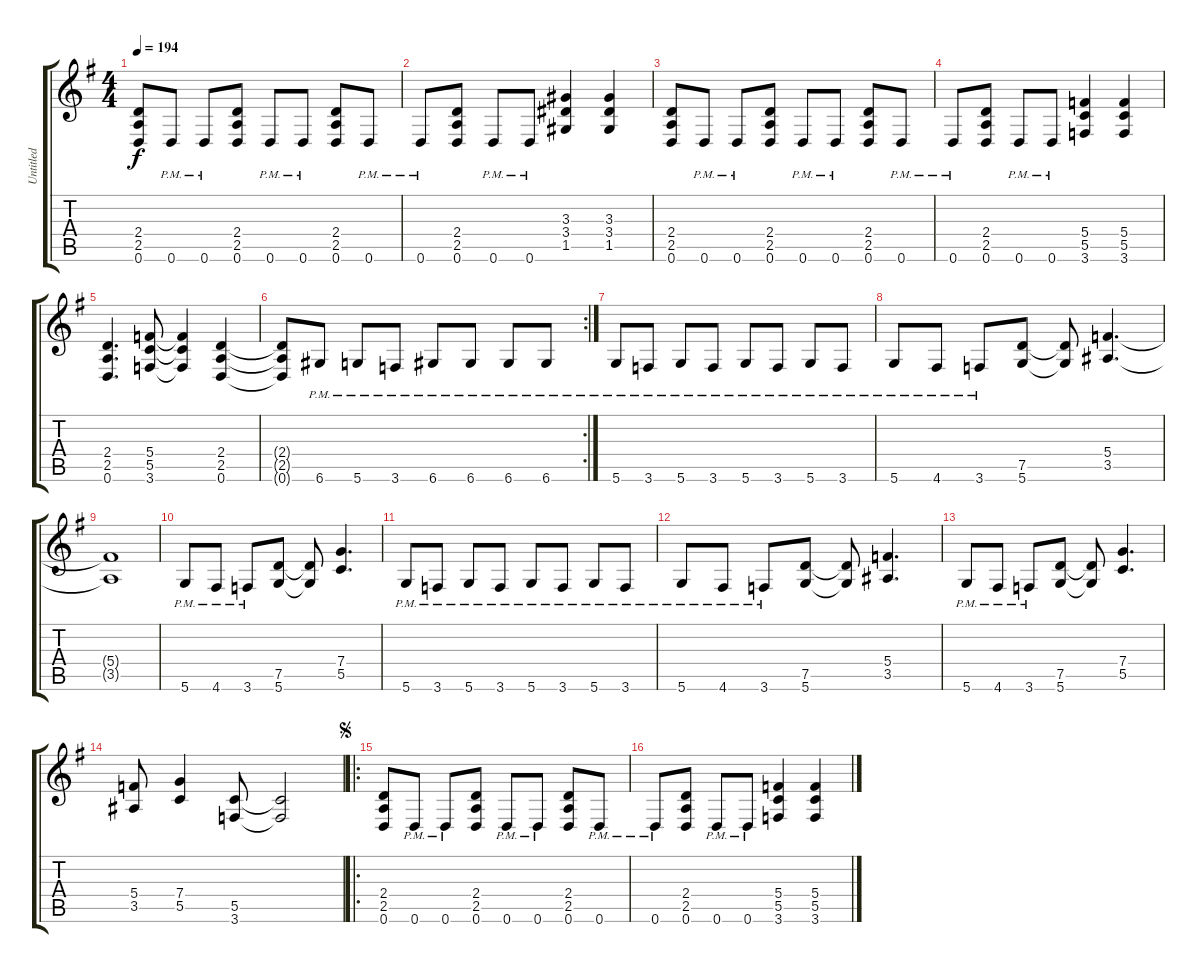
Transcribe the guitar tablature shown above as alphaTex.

\track ("Untitled" "Untitled") {instrument distortionguitar}
\staff {score tabs}
\tuning (D4 A3 F3 C3 G2 D2) {hide}
\ts (4 4)
\tempo 194
\clef g2
\ks g
(2.4 2.5 0.6).8{dy f} 0.6{pm}.8 0.6{pm}.8 (2.4 2.5 0.6).8 0.6{pm}.8 0.6{pm}.8 (2.4 2.5 0.6).8 0.6{pm}.8 |
0.6{pm}.8 (2.4 2.5 0.6).8 0.6{pm}.8 0.6{pm}.8 (3.3 3.4 1.5).4 (3.3 3.4 1.5).4 |
(2.4 2.5 0.6).8 0.6{pm}.8 0.6{pm}.8 (2.4 2.5 0.6).8 0.6{pm}.8 0.6{pm}.8 (2.4 2.5 0.6).8 0.6{pm}.8 |
0.6{pm}.8 (2.4 2.5 0.6).8 0.6{pm}.8 0.6{pm}.8 (5.4 5.5 3.6).4 (5.4 5.5 3.6).4 |
(2.4 2.5 0.6).4{d} (5.4 5.5 3.6).8 (5.4{t} 5.5{t} 3.6{t}).4 (2.4 2.5 0.6).4 |
\rc 2
(2.4{t} 2.5{t} 0.6{t}).8 6.6{pm}.8 5.6{pm}.8 3.6{pm}.8 6.6{pm}.8 6.6{pm}.8 6.6{pm}.8 6.6{pm}.8 |
5.6{pm}.8 3.6{pm}.8 5.6{pm}.8 3.6{pm}.8 5.6{pm}.8 3.6{pm}.8 5.6{pm}.8 3.6{pm}.8 |
5.6{pm}.8 4.6{pm}.8 3.6{pm}.8 (7.5 5.6).8 (7.5{t} 5.6{t}).8 (5.4 3.5).4{d} |
(5.4{t} 3.5{t}).1 |
5.6{pm}.8 4.6{pm}.8 3.6{pm}.8 (7.5 5.6).8 (7.5{t} 5.6{t}).8 (7.4 5.5).4{d} |
5.6{pm}.8 3.6{pm}.8 5.6{pm}.8 3.6{pm}.8 5.6{pm}.8 3.6{pm}.8 5.6{pm}.8 3.6{pm}.8 |
5.6{pm}.8 4.6{pm}.8 3.6{pm}.8 (7.5 5.6).8 (7.5{t} 5.6{t}).8 (5.4 3.5).4{d} |
5.6{pm}.8 4.6{pm}.8 3.6{pm}.8 (7.5 5.6).8 (7.5{t} 5.6{t}).8 (7.4 5.5).4{d} |
(5.4 3.5).8 (7.4 5.5).4 (5.5 3.6).8 (5.5{t} 3.6{t}).2 |
\ro
\jump segno
(2.4 2.5 0.6).8 0.6{pm}.8 0.6{pm}.8 (2.4 2.5 0.6).8 0.6{pm}.8 0.6{pm}.8 (2.4 2.5 0.6).8 0.6{pm}.8 |
0.6{pm}.8 (2.4 2.5 0.6).8 0.6{pm}.8 0.6{pm}.8 (5.4 5.5 3.6).4 (5.4 5.5 3.6).4
